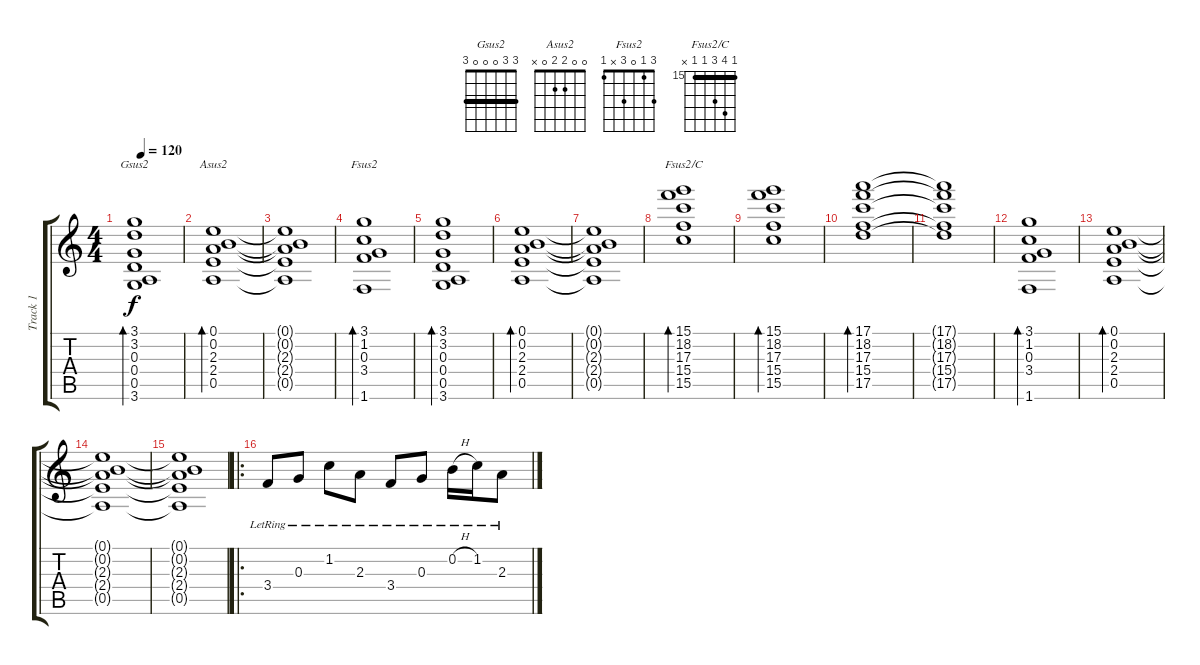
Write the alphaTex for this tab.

\track ("Track 1" "Track 1") {instrument acousticguitarsteel}
\staff {score tabs}
\tuning (E4 B3 G3 D3 A2 E2) {hide}
\chord ("Gsus2" 3 3 0 0 0 3) {barre 3}
\chord ("Asus2" 0 0 2 2 0 x)
\chord ("Fsus2" 3 1 0 3 x 1)
\chord ("Fsus2/C" 15 18 17 15 15 x) {firstfret 15 barre 15}
\ts (4 4)
\tempo 120
\clef g2
\ks c
(3.1 3.2 0.3 0.4 0.5 3.6).1{bd 480 ch "Gsus2" dy f} |
(0.1 0.2 2.3 2.4 0.5).1{bd 480 ch "Asus2"} |
(0.1{t} 0.2{t} 2.3{t} 2.4{t} 0.5{t}).1 |
(3.1 1.2 0.3 3.4 1.6).1{bd 480 ch "Fsus2"} |
(3.1 3.2 0.3 0.4 0.5 3.6).1{bd 480} |
(0.1 0.2 2.3 2.4 0.5).1{bd 480} |
(0.1{t} 0.2{t} 2.3{t} 2.4{t} 0.5{t}).1 |
(15.1 18.2 17.3 15.4 15.5).1{bd 480 ch "Fsus2/C"} |
(15.1 18.2 17.3 15.4 15.5).1{bd 480} |
(17.1 18.2 17.3 15.4 17.5).1{bd 480} |
(17.1{t} 18.2{t} 17.3{t} 15.4{t} 17.5{t}).1 |
(3.1 1.2 0.3 3.4 1.6).1{bd 480} |
(0.1 0.2 2.3 2.4 0.5).1{bd 480} |
(0.1{t} 0.2{t} 2.3{t} 2.4{t} 0.5{t}).1 |
(0.1{t} 0.2{t} 2.3{t} 2.4{t} 0.5{t}).1 |
\ro
3.4{lr}.8 0.3{lr}.8 1.2{lr}.8 2.3{lr}.8 3.4{lr}.8 0.3{lr}.8 0.2{h lr}.16 1.2{lr}.16 2.3{lr}.8
